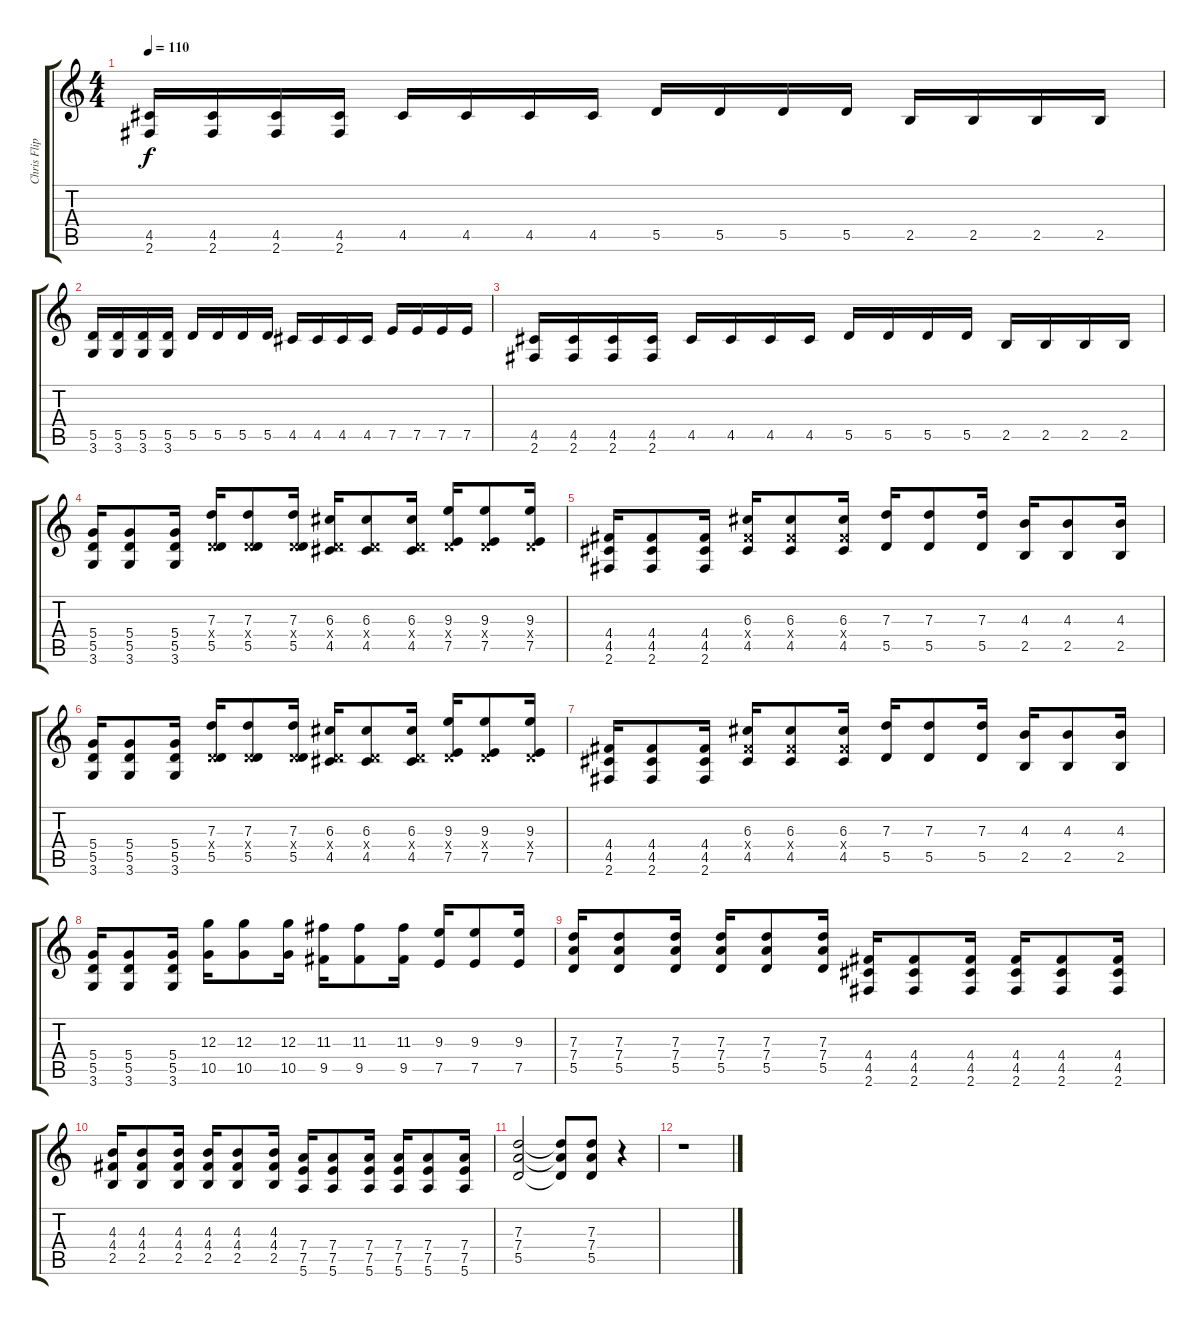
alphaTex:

\track ("Chris Flippin" "Chris Flip") {instrument distortionguitar}
\staff {score tabs}
\tuning (E4 B3 G3 D3 A2 E2) {hide}
\ts (4 4)
\tempo 110
\clef g2
\ks c
(4.5 2.6).16{dy f} (4.5 2.6).16 (4.5 2.6).16 (4.5 2.6).16 4.5.16 4.5.16 4.5.16 4.5.16 5.5.16 5.5.16 5.5.16 5.5.16 2.5.16 2.5.16 2.5.16 2.5.16 |
(5.5 3.6).16 (5.5 3.6).16 (5.5 3.6).16 (5.5 3.6).16 5.5.16 5.5.16 5.5.16 5.5.16 4.5.16 4.5.16 4.5.16 4.5.16 7.5.16 7.5.16 7.5.16 7.5.16 |
(4.5 2.6).16 (4.5 2.6).16 (4.5 2.6).16 (4.5 2.6).16 4.5.16 4.5.16 4.5.16 4.5.16 5.5.16 5.5.16 5.5.16 5.5.16 2.5.16 2.5.16 2.5.16 2.5.16 |
(5.4 5.5 3.6).16 (5.4 5.5 3.6).8 (5.4 5.5 3.6).16 (7.3 0.4{x} 5.5).16 (7.3 0.4{x} 5.5).8 (7.3 0.4{x} 5.5).16 (6.3 0.4{x} 4.5).16 (6.3 0.4{x} 4.5).8 (6.3 0.4{x} 4.5).16 (9.3 0.4{x} 7.5).16 (9.3 0.4{x} 7.5).8 (9.3 0.4{x} 7.5).16 |
(4.4 4.5 2.6).16 (4.4 4.5 2.6).8 (4.4 4.5 2.6).16 (6.3 4.4{x} 4.5).16 (6.3 4.4{x} 4.5).8 (6.3 4.4{x} 4.5).16 (7.3 5.5).16 (7.3 5.5).8 (7.3 5.5).16 (4.3 2.5).16 (4.3 2.5).8 (4.3 2.5).16 |
(5.4 5.5 3.6).16 (5.4 5.5 3.6).8 (5.4 5.5 3.6).16 (7.3 0.4{x} 5.5).16 (7.3 0.4{x} 5.5).8 (7.3 0.4{x} 5.5).16 (6.3 0.4{x} 4.5).16 (6.3 0.4{x} 4.5).8 (6.3 0.4{x} 4.5).16 (9.3 0.4{x} 7.5).16 (9.3 0.4{x} 7.5).8 (9.3 0.4{x} 7.5).16 |
(4.4 4.5 2.6).16 (4.4 4.5 2.6).8 (4.4 4.5 2.6).16 (6.3 4.4{x} 4.5).16 (6.3 4.4{x} 4.5).8 (6.3 4.4{x} 4.5).16 (7.3 5.5).16 (7.3 5.5).8 (7.3 5.5).16 (4.3 2.5).16 (4.3 2.5).8 (4.3 2.5).16 |
(5.4 5.5 3.6).16 (5.4 5.5 3.6).8 (5.4 5.5 3.6).16 (12.3 10.5).16 (12.3 10.5).8 (12.3 10.5).16 (11.3 9.5).16 (11.3 9.5).8 (11.3 9.5).16 (9.3 7.5).16 (9.3 7.5).8 (9.3 7.5).16 |
(7.3 7.4 5.5).16 (7.3 7.4 5.5).8 (7.3 7.4 5.5).16 (7.3 7.4 5.5).16 (7.3 7.4 5.5).8 (7.3 7.4 5.5).16 (4.4 4.5 2.6).16 (4.4 4.5 2.6).8 (4.4 4.5 2.6).16 (4.4 4.5 2.6).16 (4.4 4.5 2.6).8 (4.4 4.5 2.6).16 |
(4.3 4.4 2.5).16 (4.3 4.4 2.5).8 (4.3 4.4 2.5).16 (4.3 4.4 2.5).16 (4.3 4.4 2.5).8 (4.3 4.4 2.5).16 (7.4 7.5 5.6).16 (7.4 7.5 5.6).8 (7.4 7.5 5.6).16 (7.4 7.5 5.6).16 (7.4 7.5 5.6).8 (7.4 7.5 5.6).16 |
(7.3 7.4 5.5).2 (7.3{t} 7.4{t} 5.5{t}).8 (7.3 7.4 5.5).8 r.4 |
r.1
